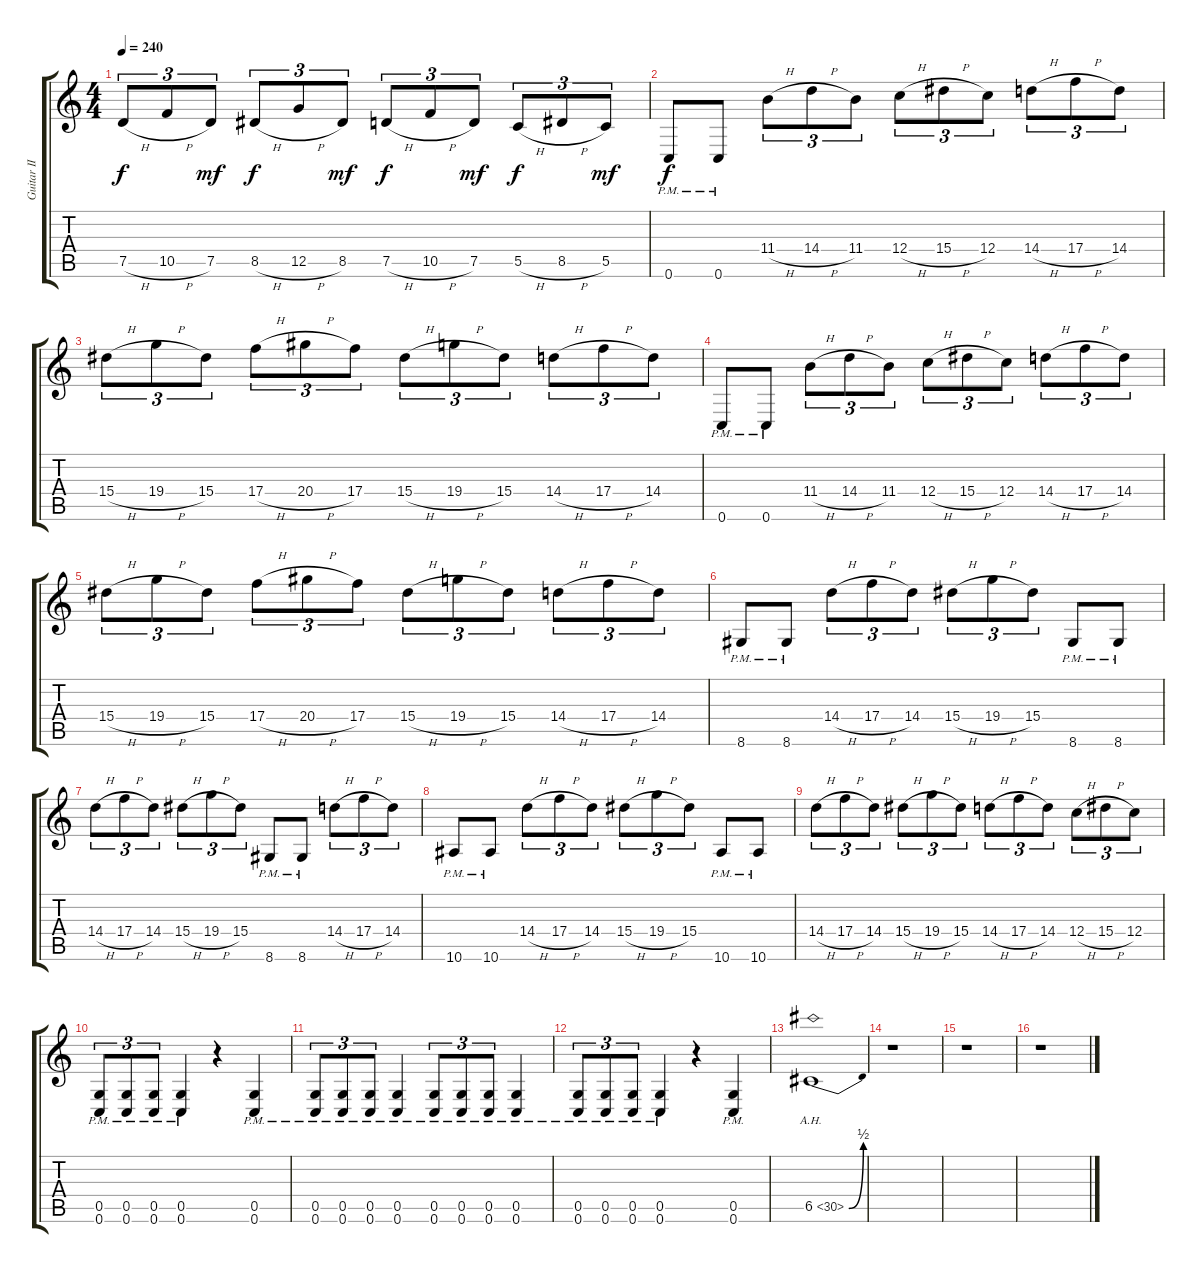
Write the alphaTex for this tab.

\track ("Guitar II" "Guitar II") {instrument distortionguitar}
\staff {score tabs}
\tuning (D4 A3 F3 C3 G2 C2) {hide}
\ts (4 4)
\tempo 240
\clef g2
\ks c
7.5{h}.8{tu (3 2) dy f} 10.5{h}.8{tu (3 2)} 7.5.8{tu (3 2) dy mf} 8.5{h}.8{tu (3 2) dy f} 12.5{h}.8{tu (3 2)} 8.5.8{tu (3 2) dy mf} 7.5{h}.8{tu (3 2) dy f} 10.5{h}.8{tu (3 2)} 7.5.8{tu (3 2) dy mf} 5.5{h}.8{tu (3 2) dy f} 8.5{h}.8{tu (3 2)} 5.5.8{tu (3 2) dy mf} |
0.6{pm}.8{dy f} 0.6{pm}.8 11.4{h}.8{tu (3 2)} 14.4{h}.8{tu (3 2)} 11.4.8{tu (3 2)} 12.4{h}.8{tu (3 2)} 15.4{h}.8{tu (3 2)} 12.4.8{tu (3 2)} 14.4{h}.8{tu (3 2)} 17.4{h}.8{tu (3 2)} 14.4.8{tu (3 2)} |
15.4{h}.8{tu (3 2)} 19.4{h}.8{tu (3 2)} 15.4.8{tu (3 2)} 17.4{h}.8{tu (3 2)} 20.4{h}.8{tu (3 2)} 17.4.8{tu (3 2)} 15.4{h}.8{tu (3 2)} 19.4{h}.8{tu (3 2)} 15.4.8{tu (3 2)} 14.4{h}.8{tu (3 2)} 17.4{h}.8{tu (3 2)} 14.4.8{tu (3 2)} |
0.6{pm}.8 0.6{pm}.8 11.4{h}.8{tu (3 2)} 14.4{h}.8{tu (3 2)} 11.4.8{tu (3 2)} 12.4{h}.8{tu (3 2)} 15.4{h}.8{tu (3 2)} 12.4.8{tu (3 2)} 14.4{h}.8{tu (3 2)} 17.4{h}.8{tu (3 2)} 14.4.8{tu (3 2)} |
15.4{h}.8{tu (3 2)} 19.4{h}.8{tu (3 2)} 15.4.8{tu (3 2)} 17.4{h}.8{tu (3 2)} 20.4{h}.8{tu (3 2)} 17.4.8{tu (3 2)} 15.4{h}.8{tu (3 2)} 19.4{h}.8{tu (3 2)} 15.4.8{tu (3 2)} 14.4{h}.8{tu (3 2)} 17.4{h}.8{tu (3 2)} 14.4.8{tu (3 2)} |
8.6{pm}.8 8.6{pm}.8 14.4{h}.8{tu (3 2)} 17.4{h}.8{tu (3 2)} 14.4.8{tu (3 2)} 15.4{h}.8{tu (3 2)} 19.4{h}.8{tu (3 2)} 15.4.8{tu (3 2)} 8.6{pm}.8 8.6{pm}.8 |
14.4{h}.8{tu (3 2)} 17.4{h}.8{tu (3 2)} 14.4.8{tu (3 2)} 15.4{h}.8{tu (3 2)} 19.4{h}.8{tu (3 2)} 15.4.8{tu (3 2)} 8.6{pm}.8 8.6{pm}.8 14.4{h}.8{tu (3 2)} 17.4{h}.8{tu (3 2)} 14.4.8{tu (3 2)} |
10.6{pm}.8 10.6{pm}.8 14.4{h}.8{tu (3 2)} 17.4{h}.8{tu (3 2)} 14.4.8{tu (3 2)} 15.4{h}.8{tu (3 2)} 19.4{h}.8{tu (3 2)} 15.4.8{tu (3 2)} 10.6{pm}.8 10.6{pm}.8 |
14.4{h}.8{tu (3 2)} 17.4{h}.8{tu (3 2)} 14.4.8{tu (3 2)} 15.4{h}.8{tu (3 2)} 19.4{h}.8{tu (3 2)} 15.4.8{tu (3 2)} 14.4{h}.8{tu (3 2)} 17.4{h}.8{tu (3 2)} 14.4.8{tu (3 2)} 12.4{h}.8{tu (3 2)} 15.4{h}.8{tu (3 2)} 12.4.8{tu (3 2)} |
(0.5{pm} 0.6{pm}).8{tu (3 2)} (0.5{pm} 0.6{pm}).8{tu (3 2)} (0.5{pm} 0.6{pm}).8{tu (3 2)} (0.5{pm} 0.6{pm}).4 r.4 (0.5{pm} 0.6{pm}).4 |
(0.5{pm} 0.6{pm}).8{tu (3 2)} (0.5{pm} 0.6{pm}).8{tu (3 2)} (0.5{pm} 0.6{pm}).8{tu (3 2)} (0.5{pm} 0.6{pm}).4 (0.5{pm} 0.6{pm}).8{tu (3 2)} (0.5{pm} 0.6{pm}).8{tu (3 2)} (0.5{pm} 0.6{pm}).8{tu (3 2)} (0.5{pm} 0.6{pm}).4 |
(0.5{pm} 0.6{pm}).8{tu (3 2)} (0.5{pm} 0.6{pm}).8{tu (3 2)} (0.5{pm} 0.6{pm}).8{tu (3 2)} (0.5{pm} 0.6{pm}).4 r.4 (0.5{pm} 0.6{pm}).4 |
6.5{be (bend 0 0 60 2) ah 24}.1 |
r.1 |
r.1 |
r.1
